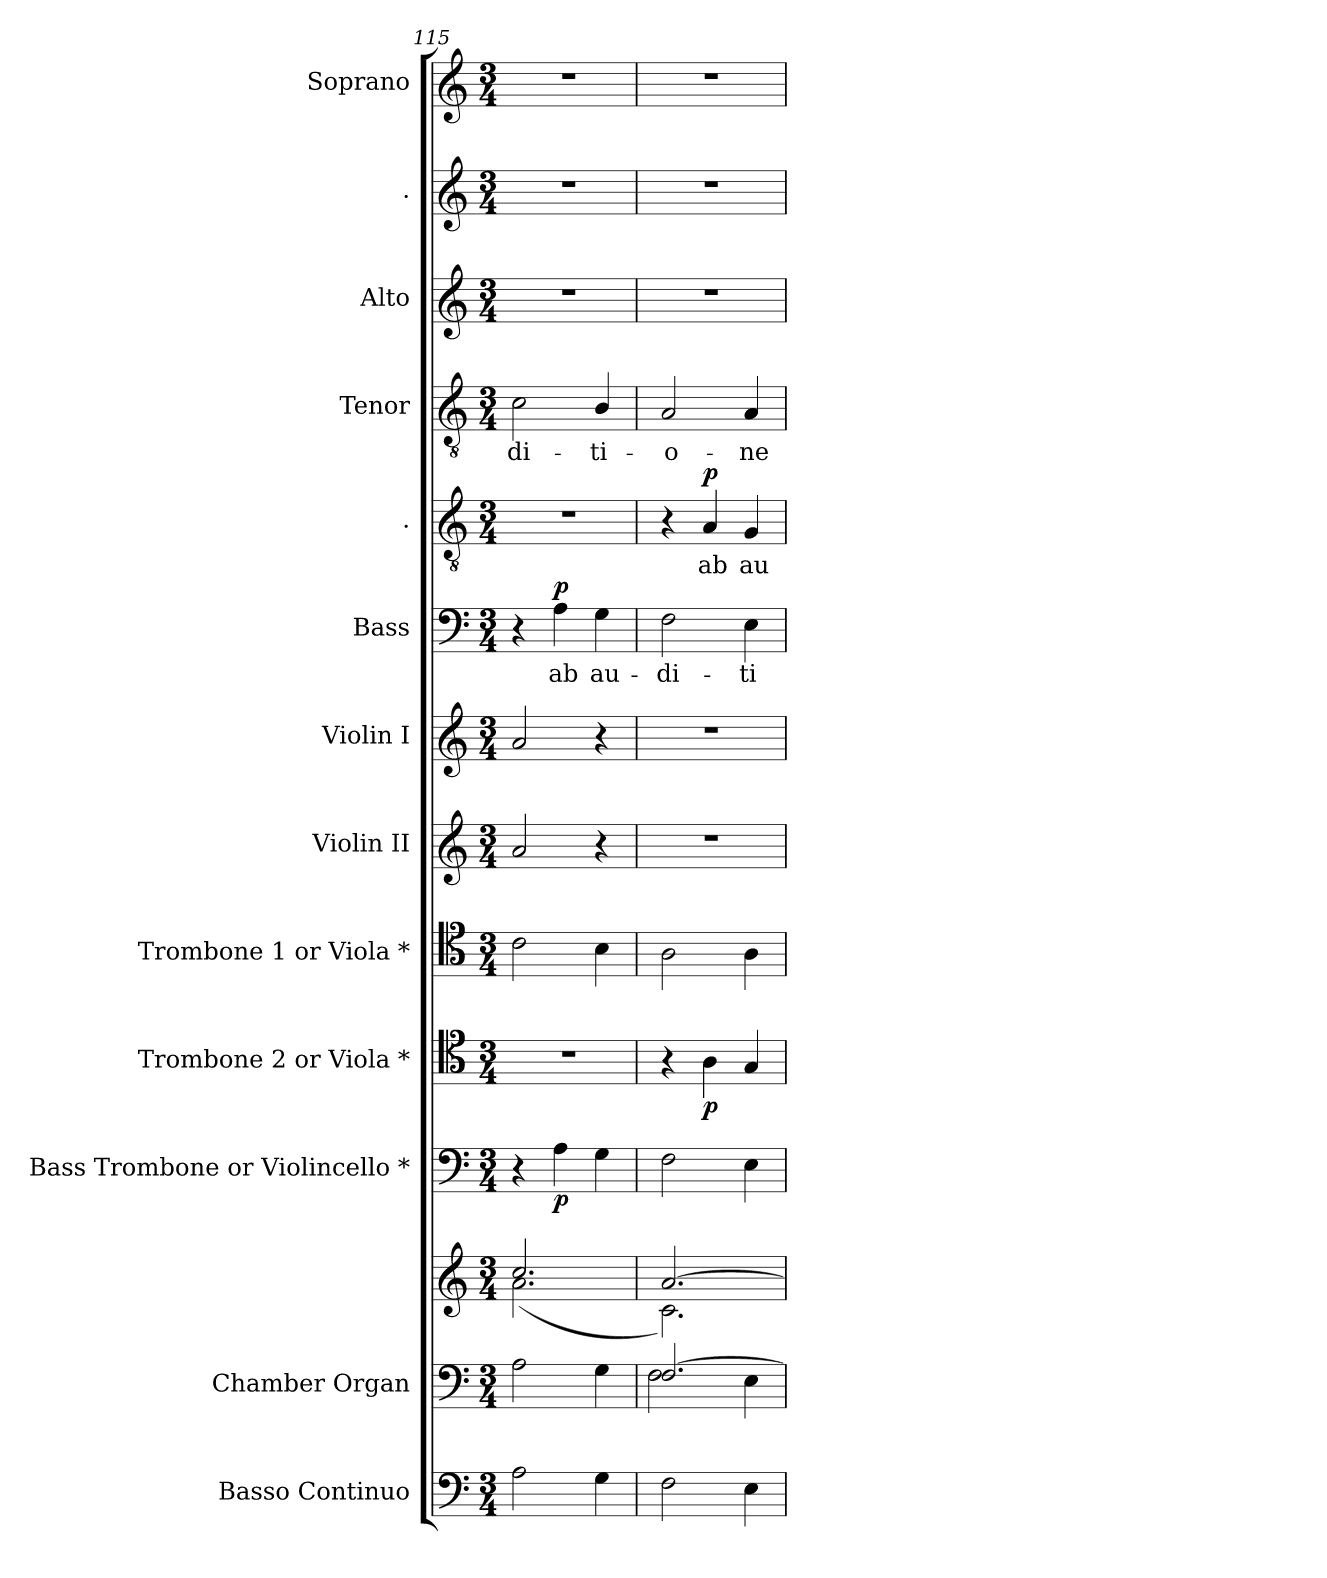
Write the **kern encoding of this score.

**kern	**kern	**kern	**kern	**dynam	**kern	**dynam	**kern	**kern	**kern	**kern	**text	**dynam	**kern	**text	**dynam	**kern	**text	**kern	**kern	**kern
*part13	*part12	*part12	*part11	*part11	*part10	*part10	*part9	*part8	*part7	*part6	*part6	*part6	*part5	*part5	*part5	*part4	*part4	*part3	*part2	*part1
*staff14	*staff13	*staff12	*staff11	*staff11	*staff10	*staff10	*staff9	*staff8	*staff7	*staff6	*staff6	*staff6	*staff5	*staff5	*staff5	*staff4	*staff4	*staff3	*staff2	*staff1
*I"Basso  Continuo	*I"Chamber  Organ	*	*I"Bass Trombone or Violincello *	*	*I"Trombone 2 or Viola *	*	*I"Trombone 1 or Viola *	*I"Violin II	*I"Violin I	*I"Bass	*	*	*I".	*	*	*I"Tenor	*	*I"Alto	*I".	*I"Soprano
*I'B Cont	*I'Org.	*	*I'B. Tbn.	*	*I'Tbn 2	*	*I'Tbn 1	*I'Vln. II	*I'Vln. I	*I'B.	*	*	*	*	*	*I'T,	*	*I'A.	*	*I'S.
*clefF4	*clefF4	*clefG2	*clefF4	*	*clefC4	*	*clefC4	*clefG2	*clefG2	*clefF4	*	*	*clefGv2	*	*	*clefGv2	*	*clefG2	*clefG2	*clefG2
*ITrd7c12	*	*	*	*	*	*	*	*	*	*	*	*	*ITrd7c12	*	*	*ITrd7c12	*	*	*	*
*k[]	*k[]	*k[]	*k[]	*	*k[]	*	*k[]	*k[]	*k[]	*k[]	*	*	*k[]	*	*	*k[]	*	*k[]	*k[]	*k[]
*C:	*C:	*C:	*C:	*	*C:	*	*C:	*C:	*C:	*C:	*	*	*C:	*	*	*C:	*	*C:	*C:	*C:
*M3/4	*M3/4	*M3/4	*M3/4	*	*M3/4	*	*M3/4	*M3/4	*M3/4	*M3/4	*	*	*M3/4	*	*	*M3/4	*	*M3/4	*M3/4	*M3/4
=115	=115	=115	=115	=115	=115	=115	=115	=115	=115	=115	=115	=115	=115	=115	=115	=115	=115	=115	=115	=115
*	*	*^	*	*	*	*	*	*	*	*	*	*	*	*	*	*	*	*	*	*
!	!	!	!	!	!	!LO:N:vis=1	!	!	!	!	!	!	!	!LO:N:vis=1	!	!	!	!	!	!	!
!	!	!	!	!	!	!	!	!	!	!	!	!	!	!	!	!	!	!LO:LY:b:color=#000000	!LO:N:vis=1	!LO:N:vis=1	!LO:N:vis=1
2AAi\	2Ai\	2.cci/	(2.ai\	4r	.	2.r	.	2ci\	2ai/	2ai/	4r	.	.	2.r	.	.	2Ci\	-di-	2.r	2.r	2.r
!	!	!	!	!	!	!	!	!	!	!	!	!LO:LY:b:color=#000000	!	!	!	!	!	!	!	!	!
.	.	.	.	4Ai\	p	.	.	.	.	.	4Ai\	ab	p	.	.	.	.	.	.	.	.
!	!	!	!	!	!	!	!	!	!	!	!	!LO:LY:b:color=#000000	!	!	!	!	!	!	!	!	!
!	!	!	!	!	!	!	!	!	!	!	!	!	!	!	!	!	!	!LO:LY:b:color=#000000	!	!	!
4GGi\	4Gi\	.	.	4Gi\	.	.	.	4Bi\	4r	4r	4Gi\	au-	.	.	.	.	4BBi/	-ti-	.	.	.
=116	=116	=116	=116	=116	=116	=116	=116	=116	=116	=116	=116	=116	=116	=116	=116	=116	=116	=116	=116	=116	=116
*	*^	*	*	*	*	*	*	*	*	*	*	*	*	*	*	*	*	*	*	*	*
!	!	!	!	!	!	!	!	!	!	!LO:N:vis=1	!LO:N:vis=1	!	!	!	!	!	!	!	!	!	!	!
!	!	!	!	!	!	!	!	!	!	!	!	!	!LO:LY:b:color=#000000	!	!	!	!	!	!	!	!	!
!	!	!	!	!	!	!	!	!	!	!	!	!	!	!	!	!	!	!	!LO:LY:b:color=#000000	!LO:N:vis=1	!LO:N:vis=1	!LO:N:vis=1
2FFi\	[2.Fi/	2Fi\	[2.ai/	2.ci\)	2Fi\	.	4r	.	2Ai\	2.r	2.r	2Fi\	-di-	.	4r	.	.	2AAi/	-o-	2.r	2.r	2.r
!	!	!	!	!	!	!	!	!	!	!	!	!	!	!	!	!LO:LY:b:color=#000000	!	!	!	!	!	!
.	.	.	.	.	.	.	4Ai\	p	.	.	.	.	.	.	4AAi/	ab	p	.	.	.	.	.
!	!	!	!	!	!	!	!	!	!	!	!	!	!LO:LY:b:color=#000000	!	!	!	!	!	!	!	!	!
!	!	!	!	!	!	!	!	!	!	!	!	!	!	!	!	!LO:LY:b:color=#000000	!	!	!	!	!	!
!	!	!	!	!	!	!	!	!	!	!	!	!	!	!	!	!	!	!	!LO:LY:b:color=#000000	!	!	!
4EEi\	.	4Ei\	.	.	4Ei\	.	4Gi/	.	4Ai\	.	.	4Ei\	-ti-	.	4GGi/	au-	.	4AAi/	-ne	.	.	.
*	*v	*v	*	*	*	*	*	*	*	*	*	*	*	*	*	*	*	*	*	*	*	*
*	*	*v	*v	*	*	*	*	*	*	*	*	*	*	*	*	*	*	*	*	*	*
=	=	=	=	=	=	=	=	=	=	=	=	=	=	=	=	=	=	=	=	=
*-	*-	*-	*-	*-	*-	*-	*-	*-	*-	*-	*-	*-	*-	*-	*-	*-	*-	*-	*-	*-
